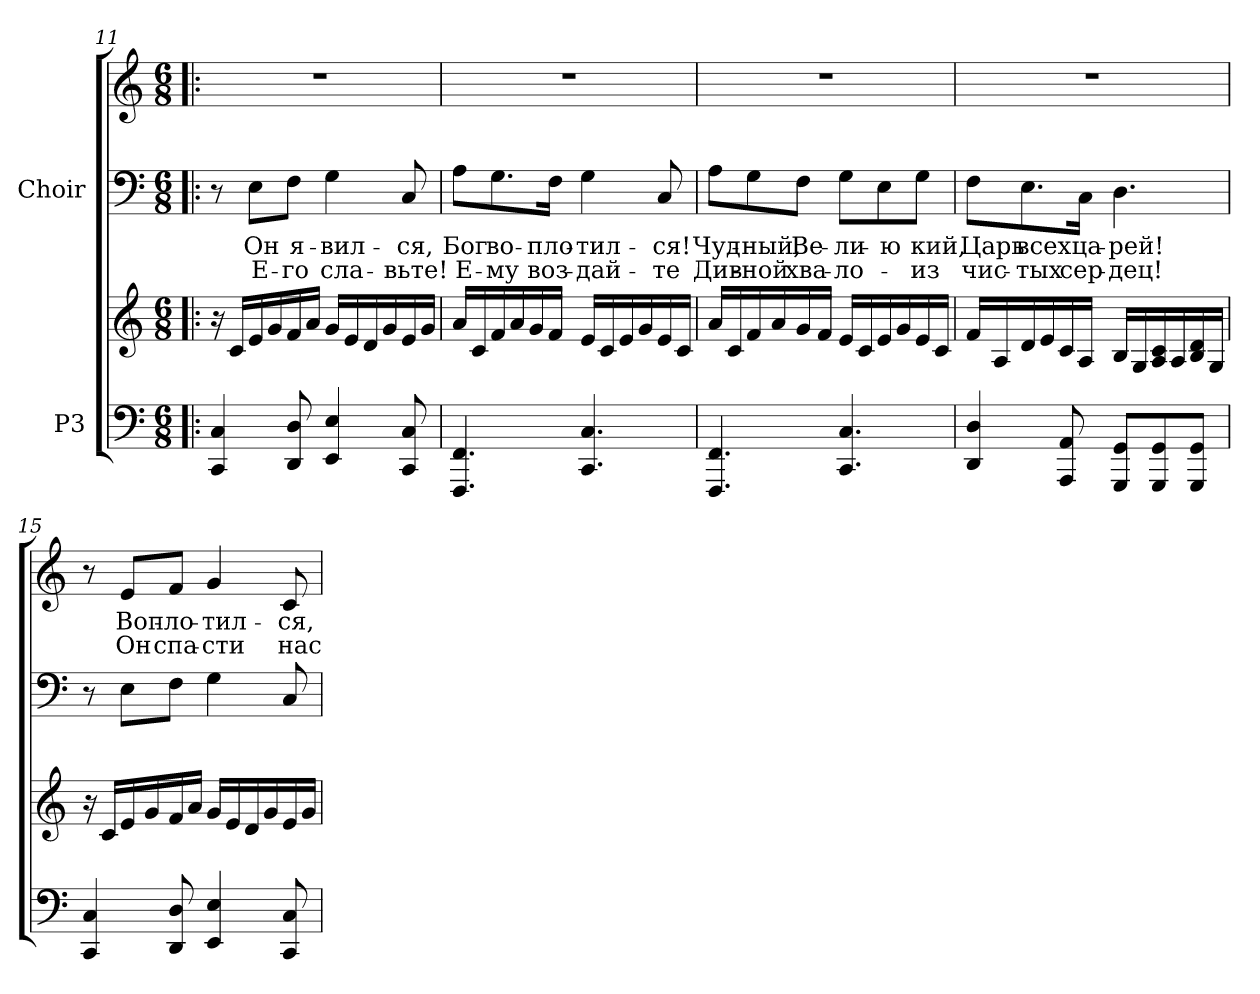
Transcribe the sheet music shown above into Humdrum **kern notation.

**kern	**kern	**kern	**text	**text	**kern	**text	**text
*part2	*part2	*part1	*part1	*part1	*part1	*part1	*part1
*staff4	*staff3	*staff2	*staff2	*staff2	*staff1	*staff1	*staff1
*I"P3	*	*I"Choir	*	*	*	*	*
*clefF4	*clefG2	*clefF4	*	*	*clefG2	*	*
*k[]	*k[]	*k[]	*	*	*k[]	*	*
*a:	*a:	*a:	*	*	*a:	*	*
*M6/8	*M6/8	*M6/8	*	*	*M6/8	*	*
=11!|:	=11!|:	=11!|:	=11!|:	=11!|:	=11!|:	=11!|:	=11!|:
!	!	!	!	!	!LO:N:vis=1	!	!
4CCi/ 4Ci	16r	8r	.	.	2.r	.	.
.	16ci/LL	.	.	.	.	.	.
!	!	!	!LO:LY:a:color=#000000	!LO:LY:a:color=#000000	!	!	!
.	16ei/	8Ei\L	Он	Е-	.	.	.
.	16gi/	.	.	.	.	.	.
!	!	!	!LO:LY:a:color=#000000	!LO:LY:a:color=#000000	!	!	!
8DDi/ 8Di	16fi/	8Fi\J	я-	-го	.	.	.
.	16ai/JJ	.	.	.	.	.	.
!	!	!	!LO:LY:a:color=#000000	!LO:LY:a:color=#000000	!	!	!
4EEi/ 4Ei	16gi/LL	4Gi\	-вил-	сла-	.	.	.
.	16ei/	.	.	.	.	.	.
.	16di/	.	.	.	.	.	.
.	16gi/	.	.	.	.	.	.
!	!	!	!LO:LY:a:color=#000000	!LO:LY:a:color=#000000	!	!	!
8CCi/ 8Ci	16ei/	8Ci/	-ся,	-вьте!	.	.	.
.	16gi/JJ	.	.	.	.	.	.
=12	=12	=12	=12	=12	=12	=12	=12
!	!	!	!LO:LY:a:color=#000000	!LO:LY:a:color=#000000	!LO:N:vis=1	!	!
4.FFFi/ 4.FFi	16ai/LL	8Ai\L	Бог	Е-	2.r	.	.
.	16ci/	.	.	.	.	.	.
!	!	!	!LO:LY:a:color=#000000	!LO:LY:a:color=#000000	!	!	!
.	16fi/	8.Gi\	во-	-му	.	.	.
.	16ai/	.	.	.	.	.	.
.	16gi/	.	.	.	.	.	.
!	!	!	!LO:LY:a:color=#000000	!LO:LY:a:color=#000000	!	!	!
.	16fi/JJ	16Fi\Jk	-пло-	воз-	.	.	.
!	!	!	!LO:LY:a:color=#000000	!LO:LY:a:color=#000000	!	!	!
4.CCi/ 4.Ci	16ei/LL	4Gi\	-тил-	-дай-	.	.	.
.	16ci/	.	.	.	.	.	.
.	16ei/	.	.	.	.	.	.
.	16gi/	.	.	.	.	.	.
!	!	!	!LO:LY:a:color=#000000	!LO:LY:a:color=#000000	!	!	!
.	16ei/	8Ci/	-ся!	-те	.	.	.
.	16ci/JJ	.	.	.	.	.	.
!!LO:PB:g=z
=13	=13	=13	=13	=13	=13	=13	=13
!	!	!	!LO:LY:a:color=#000000	!LO:LY:a:color=#000000	!LO:N:vis=1	!	!
4.FFFi/ 4.FFi	16ai/LL	8Ai\L	Чуд-	Див-	2.r	.	.
.	16ci/	.	.	.	.	.	.
!	!	!	!LO:LY:a:color=#000000	!LO:LY:a:color=#000000	!	!	!
.	16fi/	8Gi\	-ный,	-ной	.	.	.
.	16ai/	.	.	.	.	.	.
!	!	!	!LO:LY:a:color=#000000	!LO:LY:a:color=#000000	!	!	!
.	16gi/	8Fi\J	Ве-	хва-	.	.	.
.	16fi/JJ	.	.	.	.	.	.
!	!	!	!LO:LY:a:color=#000000	!LO:LY:a:color=#000000	!	!	!
4.CCi/ 4.Ci	16ei/LL	8Gi\L	-ли-	-ло-	.	.	.
.	16ci/	.	.	.	.	.	.
!	!	!	!LO:LY:a:color=#000000	!	!	!	!
.	16ei/	8Ei\	-ю	.	.	.	.
.	16gi/	.	.	.	.	.	.
!	!	!	!LO:LY:a:color=#000000	!LO:LY:a:color=#000000	!	!	!
.	16ei/	8Gi\J	-кий,	из	.	.	.
.	16ci/JJ	.	.	.	.	.	.
=14	=14	=14	=14	=14	=14	=14	=14
!	!	!	!LO:LY:a:color=#000000	!LO:LY:a:color=#000000	!LO:N:vis=1	!	!
4DDi/ 4Di	16fi/LL	8Fi\L	Царь	чис-	2.r	.	.
.	16Ai/	.	.	.	.	.	.
!	!	!	!LO:LY:a:color=#000000	!LO:LY:a:color=#000000	!	!	!
.	16di/	8.Ei\	всех	-тых	.	.	.
.	16ei/	.	.	.	.	.	.
8AAAi/ 8AAi	16ci/	.	.	.	.	.	.
!	!	!	!LO:LY:a:color=#000000	!LO:LY:a:color=#000000	!	!	!
.	16Ai/JJ	16Ci\Jk	ца-	сер-	.	.	.
!	!	!	!LO:LY:a:color=#000000	!LO:LY:a:color=#000000	!	!	!
8GGGi/ 8GGiL	16Bi/LL	4.Di\	-рей!	-дец!	.	.	.
.	16Gi/	.	.	.	.	.	.
8GGGi/ 8GGi	16Ai/ 16ci	.	.	.	.	.	.
.	16Ai/	.	.	.	.	.	.
8GGGi/ 8GGiJ	16Bi/ 16di	.	.	.	.	.	.
.	16Gi/JJ	.	.	.	.	.	.
=15	=15	=15	=15	=15	=15	=15	=15
4CCi/ 4Ci	16r	8r	.	.	8r	.	.
.	16ci/LL	.	.	.	.	.	.
!	!	!	!	!	!	!LO:LY:b:color=#000000	!LO:LY:b:color=#000000
.	16ei/	8Ei\L	.	.	8ei/L	Воп-	Он
.	16gi/	.	.	.	.	.	.
!	!	!	!	!	!	!LO:LY:b:color=#000000	!LO:LY:b:color=#000000
8DDi/ 8Di	16fi/	8Fi\J	.	.	8fi/J	-ло-	спа-
.	16ai/JJ	.	.	.	.	.	.
!	!	!	!	!	!	!LO:LY:b:color=#000000	!LO:LY:b:color=#000000
4EEi/ 4Ei	16gi/LL	4Gi\	.	.	4gi/	-тил-	-сти
.	16ei/	.	.	.	.	.	.
.	16di/	.	.	.	.	.	.
.	16gi/	.	.	.	.	.	.
!	!	!	!	!	!	!LO:LY:b:color=#000000	!LO:LY:b:color=#000000
8CCi/ 8Ci	16ei/	8Ci/	.	.	8ci/	-ся,	нас
.	16gi/JJ	.	.	.	.	.	.
=	=	=	=	=	=	=	=
*-	*-	*-	*-	*-	*-	*-	*-
